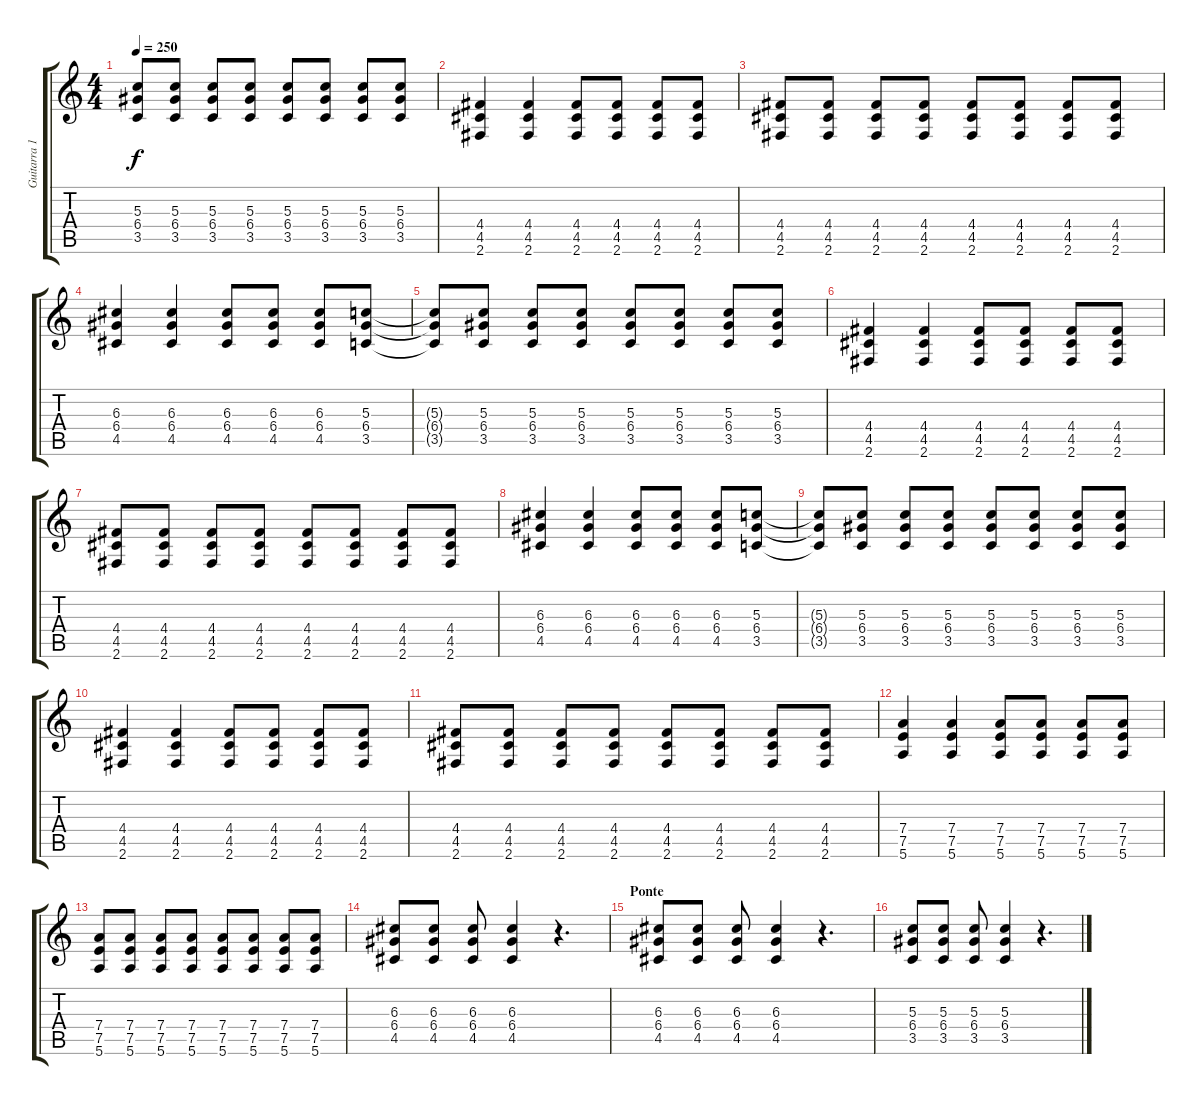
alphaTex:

\track ("Guitarra 1" "Guitarra 1") {instrument distortionguitar}
\staff {score tabs}
\tuning (E4 B3 G3 D3 A2 E2) {hide}
\ts (4 4)
\tempo 250
\clef g2
\ks c
(5.3{t} 6.4{t} 3.5{t}).8{dy f} (5.3 6.4 3.5).8 (5.3 6.4 3.5).8 (5.3 6.4 3.5).8 (5.3 6.4 3.5).8 (5.3 6.4 3.5).8 (5.3 6.4 3.5).8 (5.3 6.4 3.5).8 |
(4.4 4.5 2.6).4 (4.4 4.5 2.6).4 (4.4 4.5 2.6).8 (4.4 4.5 2.6).8 (4.4 4.5 2.6).8 (4.4 4.5 2.6).8 |
(4.4 4.5 2.6).8 (4.4 4.5 2.6).8 (4.4 4.5 2.6).8 (4.4 4.5 2.6).8 (4.4 4.5 2.6).8 (4.4 4.5 2.6).8 (4.4 4.5 2.6).8 (4.4 4.5 2.6).8 |
(6.3 6.4 4.5).4 (6.3 6.4 4.5).4 (6.3 6.4 4.5).8 (6.3 6.4 4.5).8 (6.3 6.4 4.5).8 (5.3 6.4 3.5).8 |
(5.3{t} 6.4{t} 3.5{t}).8 (5.3 6.4 3.5).8 (5.3 6.4 3.5).8 (5.3 6.4 3.5).8 (5.3 6.4 3.5).8 (5.3 6.4 3.5).8 (5.3 6.4 3.5).8 (5.3 6.4 3.5).8 |
(4.4 4.5 2.6).4 (4.4 4.5 2.6).4 (4.4 4.5 2.6).8 (4.4 4.5 2.6).8 (4.4 4.5 2.6).8 (4.4 4.5 2.6).8 |
(4.4 4.5 2.6).8 (4.4 4.5 2.6).8 (4.4 4.5 2.6).8 (4.4 4.5 2.6).8 (4.4 4.5 2.6).8 (4.4 4.5 2.6).8 (4.4 4.5 2.6).8 (4.4 4.5 2.6).8 |
(6.3 6.4 4.5).4 (6.3 6.4 4.5).4 (6.3 6.4 4.5).8 (6.3 6.4 4.5).8 (6.3 6.4 4.5).8 (5.3 6.4 3.5).8 |
(5.3{t} 6.4{t} 3.5{t}).8 (5.3 6.4 3.5).8 (5.3 6.4 3.5).8 (5.3 6.4 3.5).8 (5.3 6.4 3.5).8 (5.3 6.4 3.5).8 (5.3 6.4 3.5).8 (5.3 6.4 3.5).8 |
(4.4 4.5 2.6).4 (4.4 4.5 2.6).4 (4.4 4.5 2.6).8 (4.4 4.5 2.6).8 (4.4 4.5 2.6).8 (4.4 4.5 2.6).8 |
(4.4 4.5 2.6).8 (4.4 4.5 2.6).8 (4.4 4.5 2.6).8 (4.4 4.5 2.6).8 (4.4 4.5 2.6).8 (4.4 4.5 2.6).8 (4.4 4.5 2.6).8 (4.4 4.5 2.6).8 |
(7.4 7.5 5.6).4 (7.4 7.5 5.6).4 (7.4 7.5 5.6).8 (7.4 7.5 5.6).8 (7.4 7.5 5.6).8 (7.4 7.5 5.6).8 |
(7.4 7.5 5.6).8 (7.4 7.5 5.6).8 (7.4 7.5 5.6).8 (7.4 7.5 5.6).8 (7.4 7.5 5.6).8 (7.4 7.5 5.6).8 (7.4 7.5 5.6).8 (7.4 7.5 5.6).8 |
(6.3 6.4 4.5).8 (6.3 6.4 4.5).8 (6.3 6.4 4.5).8 (6.3 6.4 4.5).4 r.4{d} |
\section ("" "Ponte ")
(6.3 6.4 4.5).8 (6.3 6.4 4.5).8 (6.3 6.4 4.5).8 (6.3 6.4 4.5).4 r.4{d} |
(5.3 6.4 3.5).8 (5.3 6.4 3.5).8 (5.3 6.4 3.5).8 (5.3 6.4 3.5).4 r.4{d}
